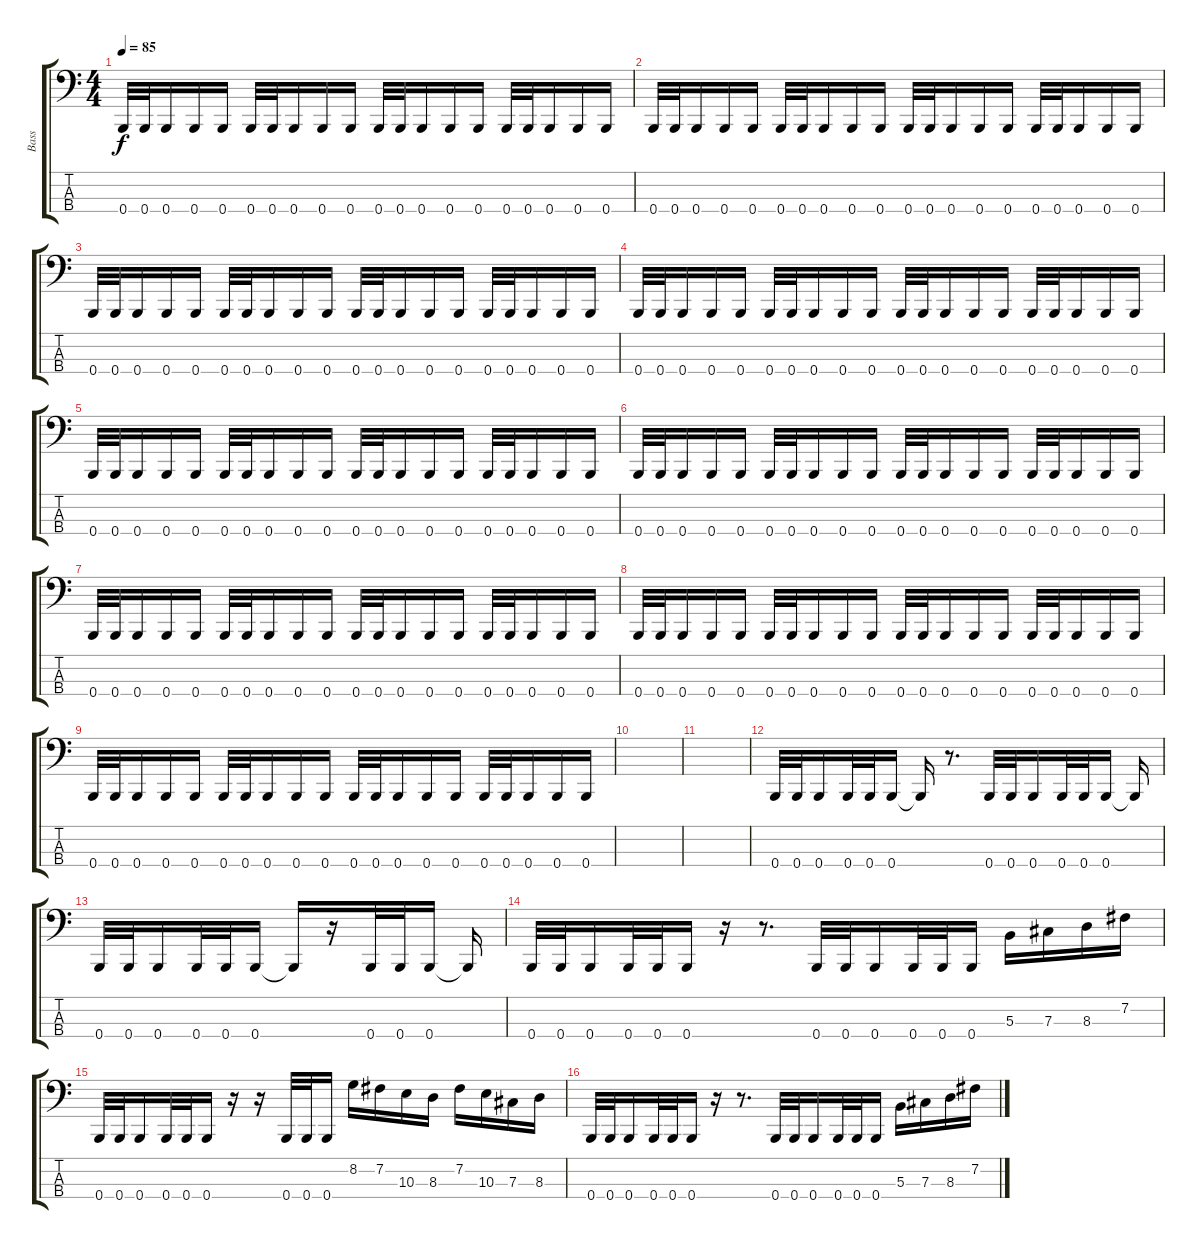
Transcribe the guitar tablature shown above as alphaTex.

\track ("Bass" "Bass") {instrument electricbassfinger}
\staff {score tabs}
\tuning (E2 B1 Gb1 B0) {hide}
\ts (4 4)
\tempo 85
\clef f4
\ks c
0.4.32{dy f} 0.4.32 0.4.16 0.4.16 0.4.16 0.4.32 0.4.32 0.4.16 0.4.16 0.4.16 0.4.32 0.4.32 0.4.16 0.4.16 0.4.16 0.4.32 0.4.32 0.4.16 0.4.16 0.4.16 |
0.4.32 0.4.32 0.4.16 0.4.16 0.4.16 0.4.32 0.4.32 0.4.16 0.4.16 0.4.16 0.4.32 0.4.32 0.4.16 0.4.16 0.4.16 0.4.32 0.4.32 0.4.16 0.4.16 0.4.16 |
0.4.32 0.4.32 0.4.16 0.4.16 0.4.16 0.4.32 0.4.32 0.4.16 0.4.16 0.4.16 0.4.32 0.4.32 0.4.16 0.4.16 0.4.16 0.4.32 0.4.32 0.4.16 0.4.16 0.4.16 |
0.4.32 0.4.32 0.4.16 0.4.16 0.4.16 0.4.32 0.4.32 0.4.16 0.4.16 0.4.16 0.4.32 0.4.32 0.4.16 0.4.16 0.4.16 0.4.32 0.4.32 0.4.16 0.4.16 0.4.16 |
0.4.32 0.4.32 0.4.16 0.4.16 0.4.16 0.4.32 0.4.32 0.4.16 0.4.16 0.4.16 0.4.32 0.4.32 0.4.16 0.4.16 0.4.16 0.4.32 0.4.32 0.4.16 0.4.16 0.4.16 |
0.4.32 0.4.32 0.4.16 0.4.16 0.4.16 0.4.32 0.4.32 0.4.16 0.4.16 0.4.16 0.4.32 0.4.32 0.4.16 0.4.16 0.4.16 0.4.32 0.4.32 0.4.16 0.4.16 0.4.16 |
0.4.32 0.4.32 0.4.16 0.4.16 0.4.16 0.4.32 0.4.32 0.4.16 0.4.16 0.4.16 0.4.32 0.4.32 0.4.16 0.4.16 0.4.16 0.4.32 0.4.32 0.4.16 0.4.16 0.4.16 |
0.4.32 0.4.32 0.4.16 0.4.16 0.4.16 0.4.32 0.4.32 0.4.16 0.4.16 0.4.16 0.4.32 0.4.32 0.4.16 0.4.16 0.4.16 0.4.32 0.4.32 0.4.16 0.4.16 0.4.16 |
0.4.32 0.4.32 0.4.16 0.4.16 0.4.16 0.4.32 0.4.32 0.4.16 0.4.16 0.4.16 0.4.32 0.4.32 0.4.16 0.4.16 0.4.16 0.4.32 0.4.32 0.4.16 0.4.16 0.4.16 |
|
|
0.4.32 0.4.32 0.4.16 0.4.32 0.4.32 0.4.16 0.4{t}.16 r.8{d} 0.4.32 0.4.32 0.4.16 0.4.32 0.4.32 0.4.16 0.4{t}.16 |
0.4.32 0.4.32 0.4.16 0.4.32 0.4.32 0.4.16 0.4{t}.16 r.16 0.4.32 0.4.32 0.4.16 0.4{t}.16 |
0.4.32 0.4.32 0.4.16 0.4.32 0.4.32 0.4.16 r.16 r.8{d} 0.4.32 0.4.32 0.4.16 0.4.32 0.4.32 0.4.16 5.3.16 7.3.16 8.3.16 7.2.16 |
0.4.32 0.4.32 0.4.16 0.4.32 0.4.32 0.4.16 r.16 r.16 0.4.32 0.4.32 0.4.16 8.2.16 7.2.16 10.3.16 8.3.16 7.2.16 10.3.16 7.3.16 8.3.16 |
0.4.32 0.4.32 0.4.16 0.4.32 0.4.32 0.4.16 r.16 r.8{d} 0.4.32 0.4.32 0.4.16 0.4.32 0.4.32 0.4.16 5.3.16 7.3.16 8.3.16 7.2.16
